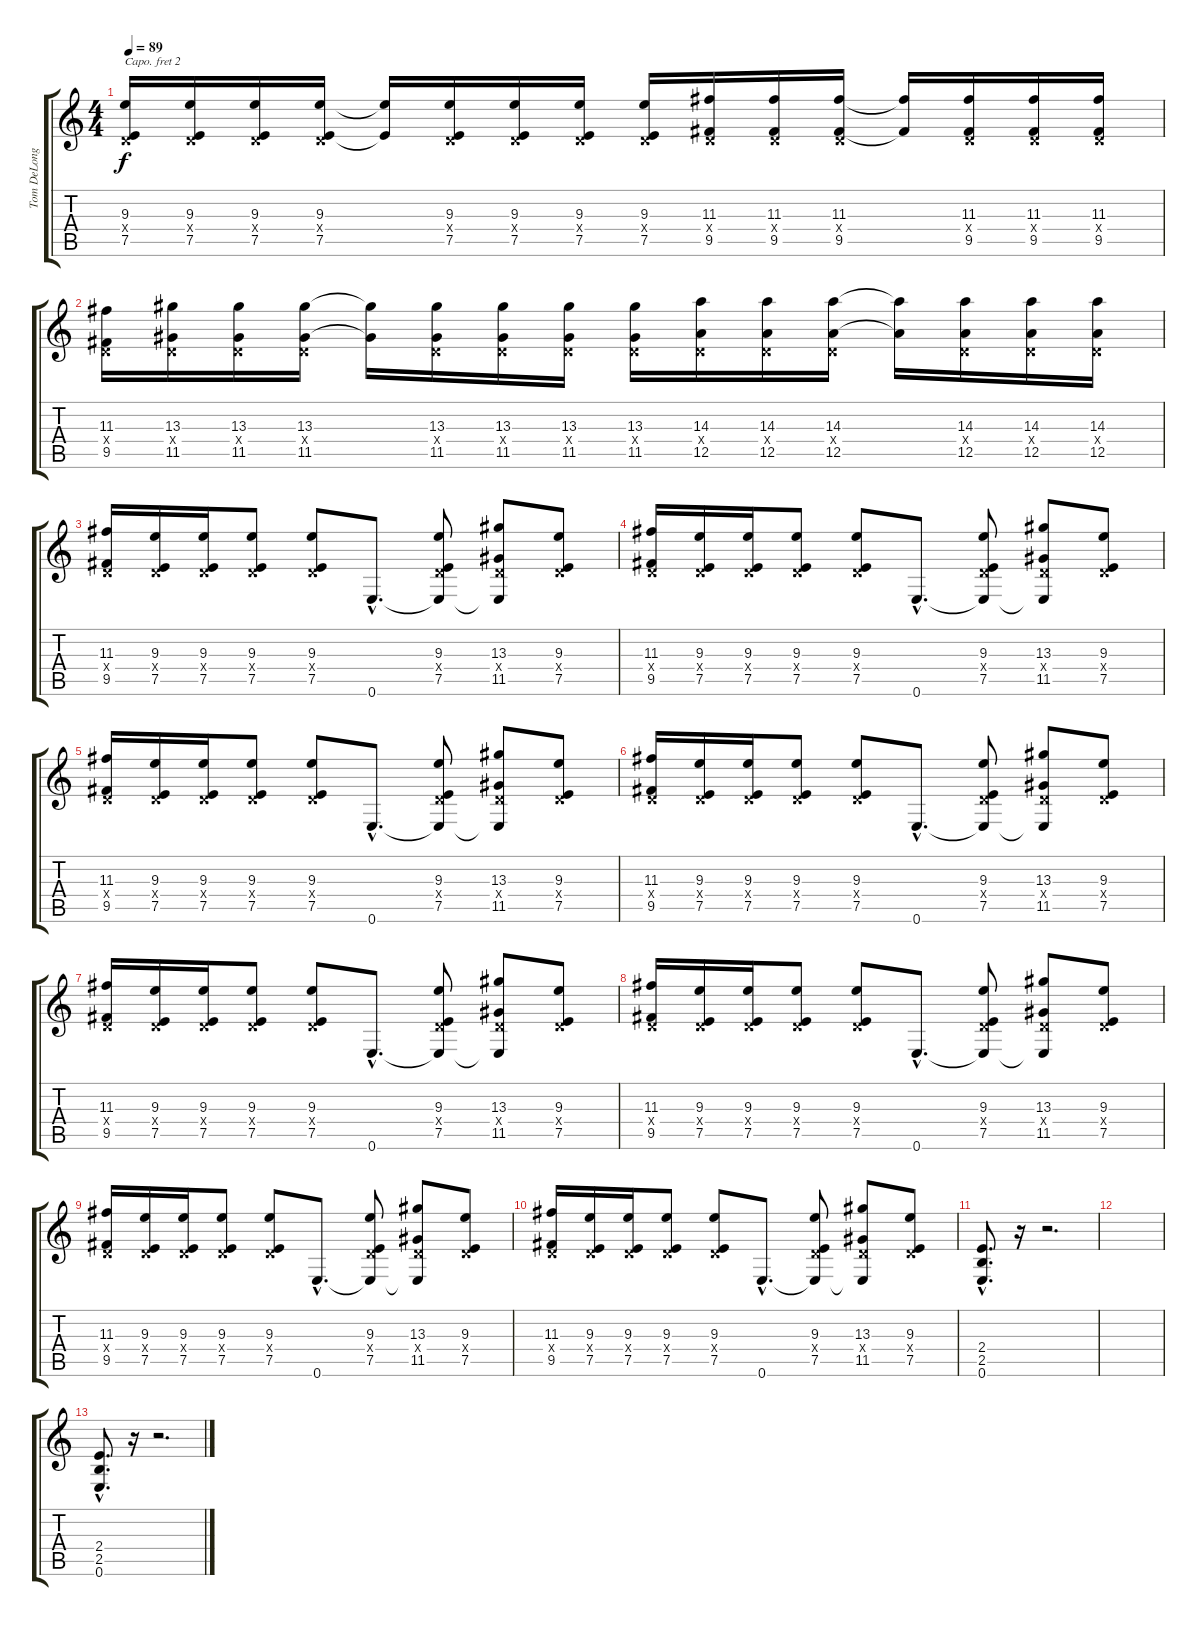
\track ("Tom DeLonge (E-Gitarre)" "Tom DeLong") {instrument distortionguitar}
\staff {score tabs}
\capo 2
\tuning (D4 A3 F3 C3 G2 D2) {hide}
\ts (4 4)
\tempo 89
\clef g2
\ks c
(9.3 0.4{x} 7.5).16{dy f} (9.3 0.4{x} 7.5).16 (9.3 0.4{x} 7.5).16 (9.3 0.4{x} 7.5).16 (9.3{t} 7.5{t}).16 (9.3 0.4{x} 7.5).16 (9.3 0.4{x} 7.5).16 (9.3 0.4{x} 7.5).16 (9.3 0.4{x} 7.5).16 (11.3 0.4{x} 9.5).16 (11.3 0.4{x} 9.5).16 (11.3 0.4{x} 9.5).16 (11.3{t} 9.5{t}).16 (11.3 0.4{x} 9.5).16 (11.3 0.4{x} 9.5).16 (11.3 0.4{x} 9.5).16 |
(11.3 0.4{x} 9.5).16 (13.3 0.4{x} 11.5).16 (13.3 0.4{x} 11.5).16 (13.3 0.4{x} 11.5).16 (13.3{t} 11.5{t}).16 (13.3 0.4{x} 11.5).16 (13.3 0.4{x} 11.5).16 (13.3 0.4{x} 11.5).16 (13.3 0.4{x} 11.5).16 (14.3 0.4{x} 12.5).16 (14.3 0.4{x} 12.5).16 (14.3 0.4{x} 12.5).16 (14.3{t} 12.5{t}).16 (14.3 0.4{x} 12.5).16 (14.3 0.4{x} 12.5).16 (14.3 0.4{x} 12.5).16 |
(11.3 0.4{x} 9.5).16{volume 10} (9.3 0.4{x} 7.5).16 (9.3 0.4{x} 7.5).16 (9.3 0.4{x} 7.5).8 (9.3 0.4{x} 7.5).8 0.6{hac}.8{d} (9.3 0.4{x} 7.5 0.6{t}).8 (13.3 0.4{x} 11.5 0.6{t}).8 (9.3 0.4{x} 7.5).8 |
(11.3 0.4{x} 9.5).16 (9.3 0.4{x} 7.5).16 (9.3 0.4{x} 7.5).16 (9.3 0.4{x} 7.5).8 (9.3 0.4{x} 7.5).8 0.6{hac}.8{d} (9.3 0.4{x} 7.5 0.6{t}).8 (13.3 0.4{x} 11.5 0.6{t}).8 (9.3 0.4{x} 7.5).8 |
(11.3 0.4{x} 9.5).16{volume 14} (9.3 0.4{x} 7.5).16 (9.3 0.4{x} 7.5).16 (9.3 0.4{x} 7.5).8 (9.3 0.4{x} 7.5).8 0.6{hac}.8{d} (9.3 0.4{x} 7.5 0.6{t}).8 (13.3 0.4{x} 11.5 0.6{t}).8 (9.3 0.4{x} 7.5).8 |
(11.3 0.4{x} 9.5).16 (9.3 0.4{x} 7.5).16 (9.3 0.4{x} 7.5).16 (9.3 0.4{x} 7.5).8 (9.3 0.4{x} 7.5).8 0.6{hac}.8{d} (9.3 0.4{x} 7.5 0.6{t}).8 (13.3 0.4{x} 11.5 0.6{t}).8 (9.3 0.4{x} 7.5).8 |
(11.3 0.4{x} 9.5).16 (9.3 0.4{x} 7.5).16 (9.3 0.4{x} 7.5).16 (9.3 0.4{x} 7.5).8 (9.3 0.4{x} 7.5).8 0.6{hac}.8{d} (9.3 0.4{x} 7.5 0.6{t}).8 (13.3 0.4{x} 11.5 0.6{t}).8 (9.3 0.4{x} 7.5).8 |
(11.3 0.4{x} 9.5).16 (9.3 0.4{x} 7.5).16 (9.3 0.4{x} 7.5).16 (9.3 0.4{x} 7.5).8 (9.3 0.4{x} 7.5).8 0.6{hac}.8{d} (9.3 0.4{x} 7.5 0.6{t}).8 (13.3 0.4{x} 11.5 0.6{t}).8 (9.3 0.4{x} 7.5).8 |
(11.3 0.4{x} 9.5).16 (9.3 0.4{x} 7.5).16 (9.3 0.4{x} 7.5).16 (9.3 0.4{x} 7.5).8 (9.3 0.4{x} 7.5).8 0.6{hac}.8{d} (9.3 0.4{x} 7.5 0.6{t}).8 (13.3 0.4{x} 11.5 0.6{t}).8 (9.3 0.4{x} 7.5).8 |
(11.3 0.4{x} 9.5).16 (9.3 0.4{x} 7.5).16 (9.3 0.4{x} 7.5).16 (9.3 0.4{x} 7.5).8 (9.3 0.4{x} 7.5).8 0.6{hac}.8{d} (9.3 0.4{x} 7.5 0.6{t}).8 (13.3 0.4{x} 11.5 0.6{t}).8 (9.3 0.4{x} 7.5).8 |
(2.4{hac} 2.5{hac} 0.6{hac}).8{d} r.16 r.2{d} |
|
(2.4{hac} 2.5{hac} 0.6{hac}).8{d} r.16 r.2{d}
